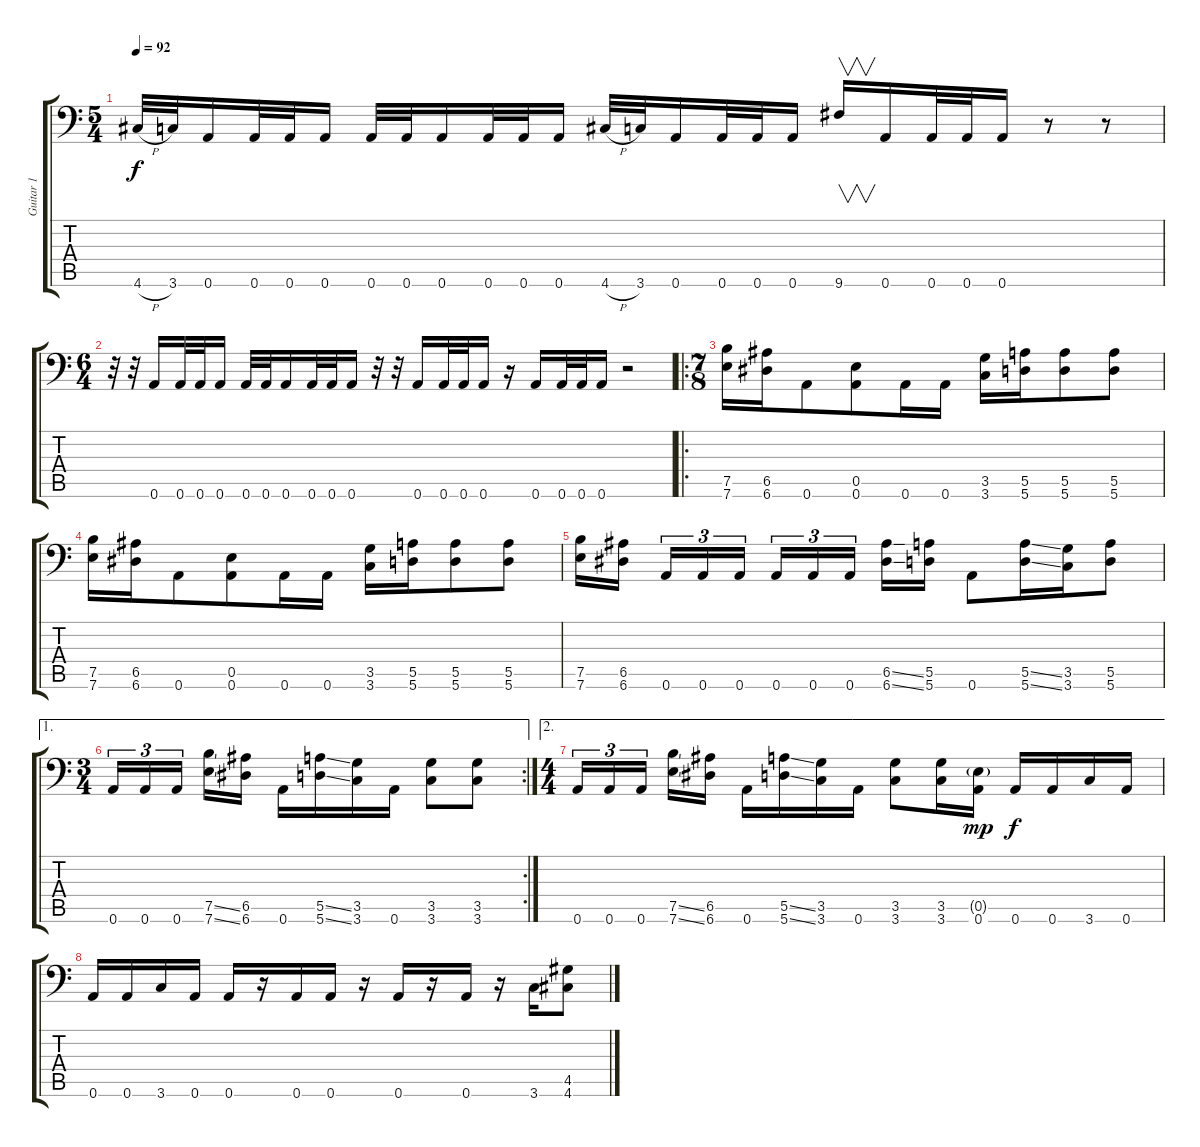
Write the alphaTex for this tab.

\track ("Guitar 1" "Guitar 1") {instrument distortionguitar}
\staff {score tabs}
\tuning (B3 Gb3 D3 A2 E2 A1) {hide}
\ts (5 4)
\tempo 92
\clef f4
\ks c
4.6{h}.32{dy f} 3.6.32 0.6.16 0.6.32 0.6.32 0.6.16 0.6.32 0.6.32 0.6.16 0.6.32 0.6.32 0.6.16 4.6{h}.32 3.6.32 0.6.16 0.6.32 0.6.32 0.6.16 9.6.16{v} 0.6.16 0.6.32 0.6.32 0.6.16 r.8 r.8 |
\ts (6 4)
r.32 r.32 0.6.16 0.6.32 0.6.32 0.6.16 0.6.32 0.6.32 0.6.16 0.6.32 0.6.32 0.6.16 r.32 r.32 0.6.16 0.6.32 0.6.32 0.6.16 r.16 0.6.16 0.6.32 0.6.32 0.6.16 r.2 |
\ro
\ts (7 8)
(7.5 7.6).16 (6.5 6.6).16 0.6.8 (0.5 0.6).8 0.6.16 0.6.16 (3.5 3.6).16 (5.5 5.6).16 (5.5 5.6).8 (5.5 5.6).8 |
(7.5 7.6).16 (6.5 6.6).16 0.6.8 (0.5 0.6).8 0.6.16 0.6.16 (3.5 3.6).16 (5.5 5.6).16 (5.5 5.6).8 (5.5 5.6).8 |
(7.5 7.6).16 (6.5 6.6).16 0.6.16{tu (3 2)} 0.6.16{tu (3 2)} 0.6.16{tu (3 2)} 0.6.16{tu (3 2)} 0.6.16{tu (3 2)} 0.6.16{tu (3 2)} (6.5{ss} 6.6{ss}).16 (5.5 5.6).16 0.6.8 (5.5{ss} 5.6{ss}).16 (3.5 3.6).16 (5.5 5.6).8 |
\ae 1
\rc 2
\ts (3 4)
0.6.16{tu (3 2)} 0.6.16{tu (3 2)} 0.6.16{tu (3 2)} (7.5{ss} 7.6{ss}).16 (6.5 6.6).16 0.6.16 (5.5{ss} 5.6{ss}).16 (3.5 3.6).16 0.6.16 (3.5 3.6).8 (3.5 3.6).8 |
\ae 2
\ts (4 4)
0.6.16{tu (3 2)} 0.6.16{tu (3 2)} 0.6.16{tu (3 2)} (7.5{ss} 7.6{ss}).16 (6.5 6.6).16 0.6.16 (5.5{ss} 5.6{ss}).16 (3.5 3.6).16 0.6.16 (3.5 3.6).8 (3.5 3.6).16 (0.5{g} 0.6).16{dy mp} 0.6.16{dy f} 0.6.16 3.6.16 0.6.16 |
0.6.16 0.6.16 3.6.16 0.6.16 0.6.16 r.16 0.6.16 0.6.16 r.16 0.6.16 r.16 0.6.16 r.16 3.6.16 (4.5 4.6).8
